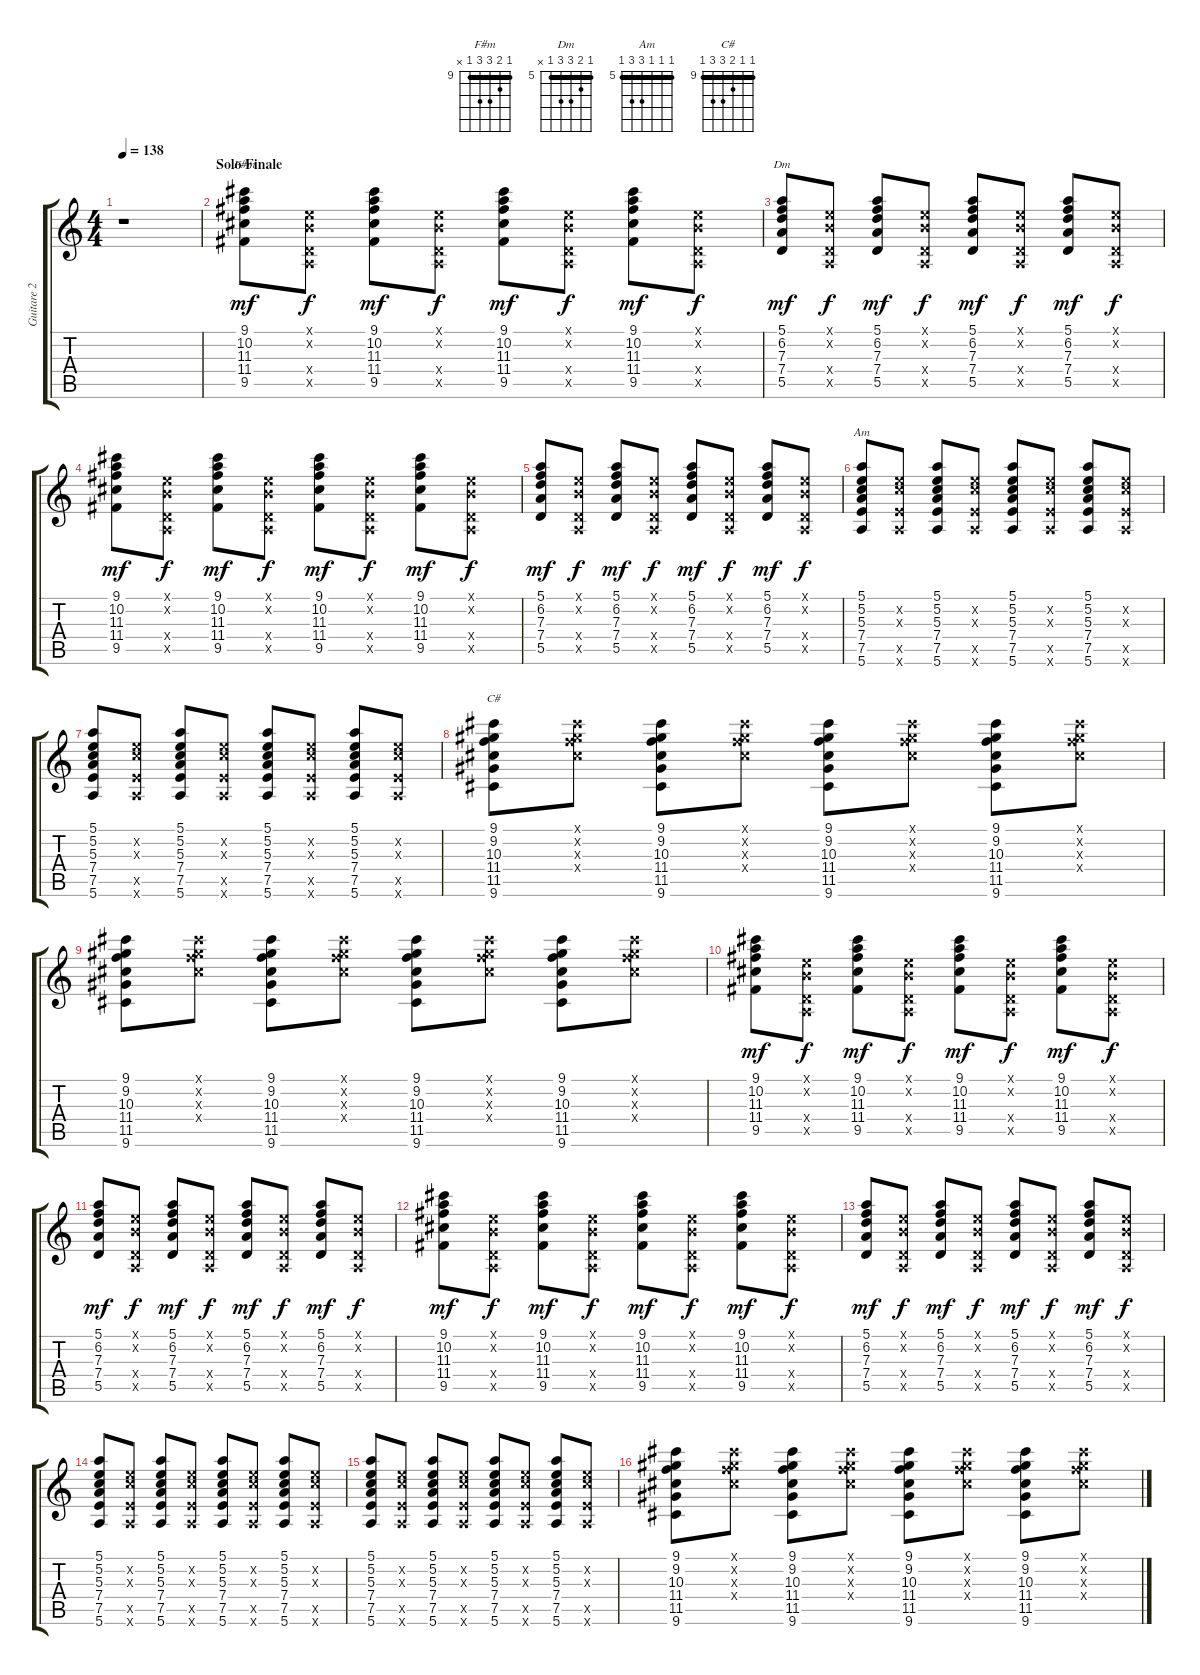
\track ("Guitare 2" "Guitare 2") {instrument distortionguitar}
\staff {score tabs}
\tuning (E4 B3 G3 D3 A2 E2) {hide}
\chord ("F#m" 9 10 11 11 9 x) {firstfret 9 barre 9}
\chord ("Dm" 5 6 7 7 5 x) {firstfret 5 barre 5}
\chord ("Am" 5 5 5 7 7 5) {firstfret 5 barre 5}
\chord ("C#" 9 9 10 11 11 9) {firstfret 9 barre 9}
\ts (4 4)
\tempo 138
\clef g2
\ks c
r.1{dy f} |
\section ("" "Solo Finale")
(9.1 10.2 11.3 11.4 9.5).8{ch "F#m" dy mf} (0.1{x} 0.2{x} 0.4{x} 0.5{x}).8{dy f} (9.1 10.2 11.3 11.4 9.5).8{dy mf} (0.1{x} 0.2{x} 0.4{x} 0.5{x}).8{dy f} (9.1 10.2 11.3 11.4 9.5).8{dy mf} (0.1{x} 0.2{x} 0.4{x} 0.5{x}).8{dy f} (9.1 10.2 11.3 11.4 9.5).8{dy mf} (0.1{x} 0.2{x} 0.4{x} 0.5{x}).8{dy f} |
(5.1 6.2 7.3 7.4 5.5).8{ch "Dm" dy mf} (0.1{x} 0.2{x} 0.4{x} 0.5{x}).8{dy f} (5.1 6.2 7.3 7.4 5.5).8{dy mf} (0.1{x} 0.2{x} 0.4{x} 0.5{x}).8{dy f} (5.1 6.2 7.3 7.4 5.5).8{dy mf} (0.1{x} 0.2{x} 0.4{x} 0.5{x}).8{dy f} (5.1 6.2 7.3 7.4 5.5).8{dy mf} (0.1{x} 0.2{x} 0.4{x} 0.5{x}).8{dy f} |
(9.1 10.2 11.3 11.4 9.5).8{dy mf} (0.1{x} 0.2{x} 0.4{x} 0.5{x}).8{dy f} (9.1 10.2 11.3 11.4 9.5).8{dy mf} (0.1{x} 0.2{x} 0.4{x} 0.5{x}).8{dy f} (9.1 10.2 11.3 11.4 9.5).8{dy mf} (0.1{x} 0.2{x} 0.4{x} 0.5{x}).8{dy f} (9.1 10.2 11.3 11.4 9.5).8{dy mf} (0.1{x} 0.2{x} 0.4{x} 0.5{x}).8{dy f} |
(5.1 6.2 7.3 7.4 5.5).8{dy mf} (0.1{x} 0.2{x} 0.4{x} 0.5{x}).8{dy f} (5.1 6.2 7.3 7.4 5.5).8{dy mf} (0.1{x} 0.2{x} 0.4{x} 0.5{x}).8{dy f} (5.1 6.2 7.3 7.4 5.5).8{dy mf} (0.1{x} 0.2{x} 0.4{x} 0.5{x}).8{dy f} (5.1 6.2 7.3 7.4 5.5).8{dy mf} (0.1{x} 0.2{x} 0.4{x} 0.5{x}).8{dy f} |
(5.1 5.2 5.3 7.4 7.5 5.6).8{ch "Am"} (5.2{x} 5.3{x} 7.5{x} 5.6{x}).8 (5.1 5.2 5.3 7.4 7.5 5.6).8 (5.2{x} 5.3{x} 7.5{x} 5.6{x}).8 (5.1 5.2 5.3 7.4 7.5 5.6).8 (5.2{x} 5.3{x} 7.5{x} 5.6{x}).8 (5.1 5.2 5.3 7.4 7.5 5.6).8 (5.2{x} 5.3{x} 7.5{x} 5.6{x}).8 |
(5.1 5.2 5.3 7.4 7.5 5.6).8 (5.2{x} 5.3{x} 7.5{x} 5.6{x}).8 (5.1 5.2 5.3 7.4 7.5 5.6).8 (5.2{x} 5.3{x} 7.5{x} 5.6{x}).8 (5.1 5.2 5.3 7.4 7.5 5.6).8 (5.2{x} 5.3{x} 7.5{x} 5.6{x}).8 (5.1 5.2 5.3 7.4 7.5 5.6).8 (5.2{x} 5.3{x} 7.5{x} 5.6{x}).8 |
(9.1 9.2 10.3 11.4 11.5 9.6).8{ch "C#"} (9.1{x} 9.2{x} 10.3{x} 11.4{x}).8 (9.1 9.2 10.3 11.4 11.5 9.6).8 (9.1{x} 9.2{x} 10.3{x} 11.4{x}).8 (9.1 9.2 10.3 11.4 11.5 9.6).8 (9.1{x} 9.2{x} 10.3{x} 11.4{x}).8 (9.1 9.2 10.3 11.4 11.5 9.6).8 (9.1{x} 9.2{x} 10.3{x} 11.4{x}).8 |
(9.1 9.2 10.3 11.4 11.5 9.6).8 (9.1{x} 9.2{x} 10.3{x} 11.4{x}).8 (9.1 9.2 10.3 11.4 11.5 9.6).8 (9.1{x} 9.2{x} 10.3{x} 11.4{x}).8 (9.1 9.2 10.3 11.4 11.5 9.6).8 (9.1{x} 9.2{x} 10.3{x} 11.4{x}).8 (9.1 9.2 10.3 11.4 11.5 9.6).8 (9.1{x} 9.2{x} 10.3{x} 11.4{x}).8 |
(9.1 10.2 11.3 11.4 9.5).8{dy mf} (0.1{x} 0.2{x} 0.4{x} 0.5{x}).8{dy f} (9.1 10.2 11.3 11.4 9.5).8{dy mf} (0.1{x} 0.2{x} 0.4{x} 0.5{x}).8{dy f} (9.1 10.2 11.3 11.4 9.5).8{dy mf} (0.1{x} 0.2{x} 0.4{x} 0.5{x}).8{dy f} (9.1 10.2 11.3 11.4 9.5).8{dy mf} (0.1{x} 0.2{x} 0.4{x} 0.5{x}).8{dy f} |
(5.1 6.2 7.3 7.4 5.5).8{dy mf} (0.1{x} 0.2{x} 0.4{x} 0.5{x}).8{dy f} (5.1 6.2 7.3 7.4 5.5).8{dy mf} (0.1{x} 0.2{x} 0.4{x} 0.5{x}).8{dy f} (5.1 6.2 7.3 7.4 5.5).8{dy mf} (0.1{x} 0.2{x} 0.4{x} 0.5{x}).8{dy f} (5.1 6.2 7.3 7.4 5.5).8{dy mf} (0.1{x} 0.2{x} 0.4{x} 0.5{x}).8{dy f} |
(9.1 10.2 11.3 11.4 9.5).8{dy mf} (0.1{x} 0.2{x} 0.4{x} 0.5{x}).8{dy f} (9.1 10.2 11.3 11.4 9.5).8{dy mf} (0.1{x} 0.2{x} 0.4{x} 0.5{x}).8{dy f} (9.1 10.2 11.3 11.4 9.5).8{dy mf} (0.1{x} 0.2{x} 0.4{x} 0.5{x}).8{dy f} (9.1 10.2 11.3 11.4 9.5).8{dy mf} (0.1{x} 0.2{x} 0.4{x} 0.5{x}).8{dy f} |
(5.1 6.2 7.3 7.4 5.5).8{dy mf} (0.1{x} 0.2{x} 0.4{x} 0.5{x}).8{dy f} (5.1 6.2 7.3 7.4 5.5).8{dy mf} (0.1{x} 0.2{x} 0.4{x} 0.5{x}).8{dy f} (5.1 6.2 7.3 7.4 5.5).8{dy mf} (0.1{x} 0.2{x} 0.4{x} 0.5{x}).8{dy f} (5.1 6.2 7.3 7.4 5.5).8{dy mf} (0.1{x} 0.2{x} 0.4{x} 0.5{x}).8{dy f} |
(5.1 5.2 5.3 7.4 7.5 5.6).8 (5.2{x} 5.3{x} 7.5{x} 5.6{x}).8 (5.1 5.2 5.3 7.4 7.5 5.6).8 (5.2{x} 5.3{x} 7.5{x} 5.6{x}).8 (5.1 5.2 5.3 7.4 7.5 5.6).8 (5.2{x} 5.3{x} 7.5{x} 5.6{x}).8 (5.1 5.2 5.3 7.4 7.5 5.6).8 (5.2{x} 5.3{x} 7.5{x} 5.6{x}).8 |
(5.1 5.2 5.3 7.4 7.5 5.6).8 (5.2{x} 5.3{x} 7.5{x} 5.6{x}).8 (5.1 5.2 5.3 7.4 7.5 5.6).8 (5.2{x} 5.3{x} 7.5{x} 5.6{x}).8 (5.1 5.2 5.3 7.4 7.5 5.6).8 (5.2{x} 5.3{x} 7.5{x} 5.6{x}).8 (5.1 5.2 5.3 7.4 7.5 5.6).8 (5.2{x} 5.3{x} 7.5{x} 5.6{x}).8 |
(9.1 9.2 10.3 11.4 11.5 9.6).8 (9.1{x} 9.2{x} 10.3{x} 11.4{x}).8 (9.1 9.2 10.3 11.4 11.5 9.6).8 (9.1{x} 9.2{x} 10.3{x} 11.4{x}).8 (9.1 9.2 10.3 11.4 11.5 9.6).8 (9.1{x} 9.2{x} 10.3{x} 11.4{x}).8 (9.1 9.2 10.3 11.4 11.5 9.6).8 (9.1{x} 9.2{x} 10.3{x} 11.4{x}).8
